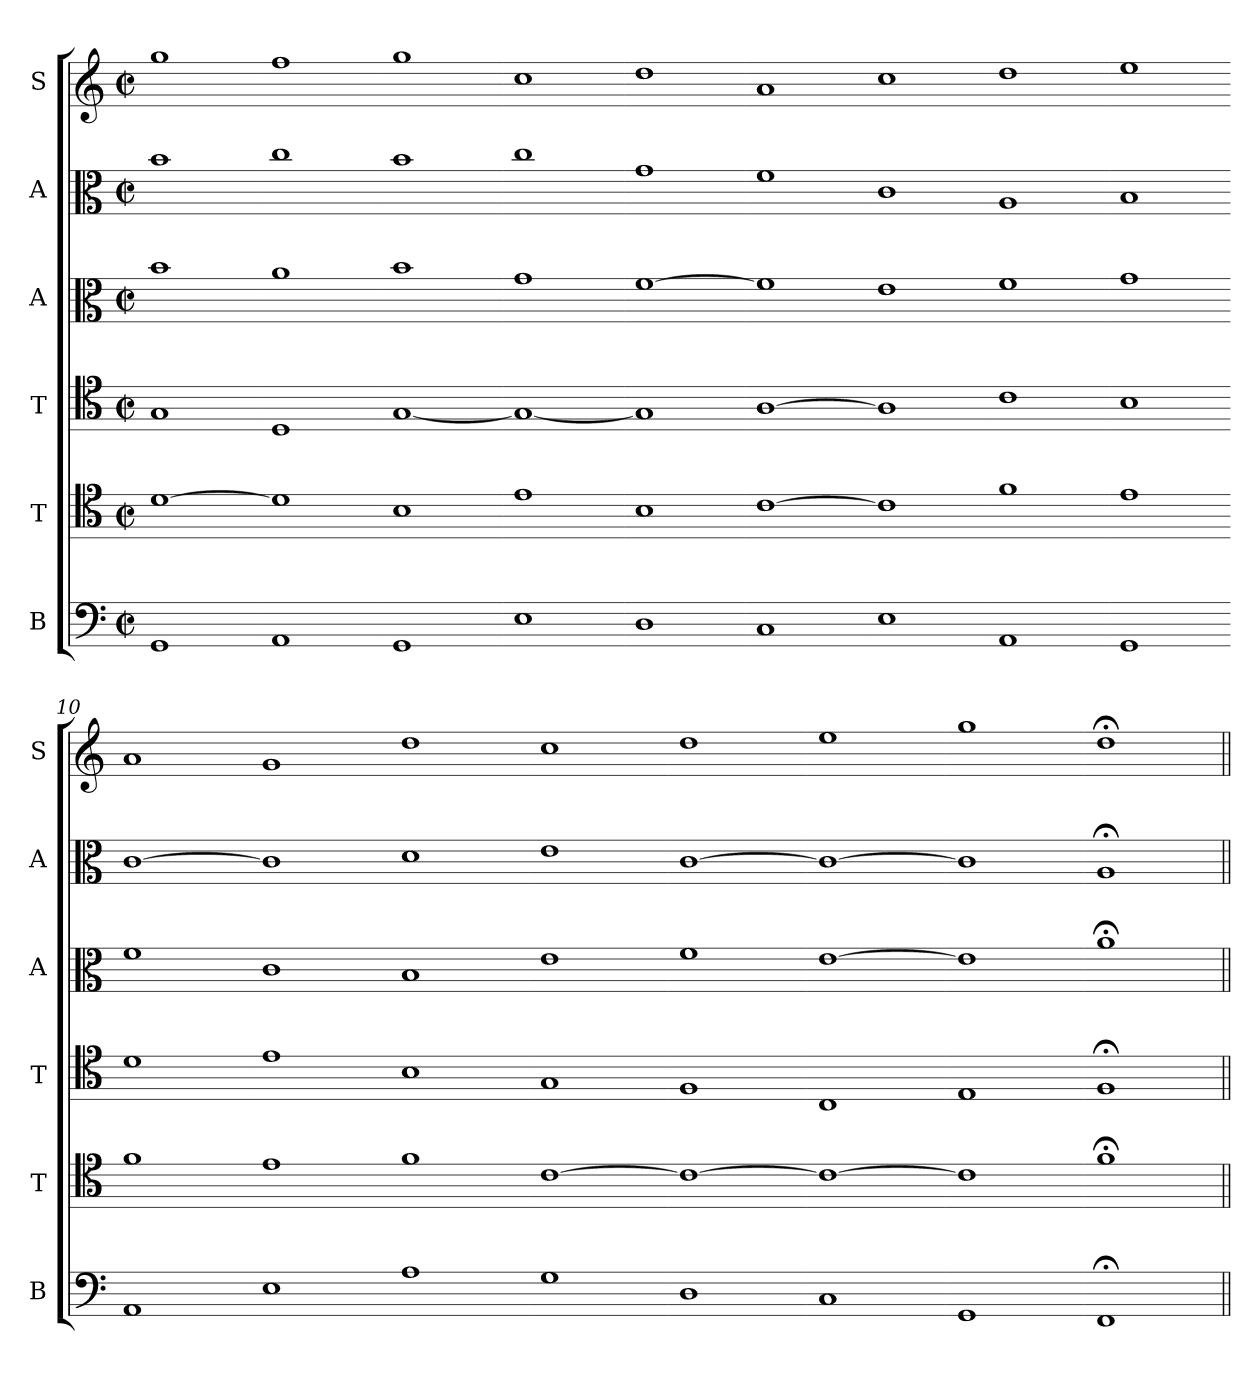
**kern	**kern	**kern	**kern	**kern	**kern
*part6	*part5	*part4	*part3	*part2	*part1
*staff6	*staff5	*staff4	*staff3	*staff2	*staff1
*I"B	*I"T	*I"T	*I"A	*I"A	*I"S
*I'B	*I'T	*I'T	*I'A	*I'A	*I'S
*clefF4	*clefC4	*clefC4	*clefC3	*clefC3	*clefG2
*k[]	*k[]	*k[]	*k[]	*k[]	*k[]
*M2/2	*M2/2	*M2/2	*M2/2	*M2/2	*M2/2
*met(c|)	*met(c|)	*met(c|)	*met(c|)	*met(c|)	*met(c|)
*MM208	*MM208	*MM208	*MM208	*MM208	*MM208
=1	=1	=1	=1	=1	=1
1GG	[1d	1G	1b	1b	1gg
=2-	=2-	=2-	=2-	=2-	=2-
1AA	1d]	1D	1a	1cc	1ff
=3-	=3-	=3-	=3-	=3-	=3-
1GG	1B	[1G	1b	1b	1gg
=4-	=4-	=4-	=4-	=4-	=4-
1E	1e	1G_	1g	1cc	1cc
=5-	=5-	=5-	=5-	=5-	=5-
1D	1B	1G]	[1f	1g	1dd
=6-	=6-	=6-	=6-	=6-	=6-
1C	[1c	[1A	1f]	1f	1a
=7-	=7-	=7-	=7-	=7-	=7-
1E	1c]	1A]	1e	1c	1cc
=8-	=8-	=8-	=8-	=8-	=8-
1AA	1f	1c	1f	1A	1dd
=9-	=9-	=9-	=9-	=9-	=9-
1GG	1e	1B	1g	1B	1ee
=10-	=10-	=10-	=10-	=10-	=10-
1AA	1f	1d	1f	[1c	1a
=11-	=11-	=11-	=11-	=11-	=11-
1E	1e	1e	1c	1c]	1g
=12-	=12-	=12-	=12-	=12-	=12-
1A	1f	1B	1B	1d	1dd
=13-	=13-	=13-	=13-	=13-	=13-
1G	[1c	1G	1e	1e	1cc
=14-	=14-	=14-	=14-	=14-	=14-
1D	1c_	1F	1f	[1c	1dd
=15-	=15-	=15-	=15-	=15-	=15-
1C	1c_	1C	[1e	1c_	1ee
=16-	=16-	=16-	=16-	=16-	=16-
1GG	1c]	1E	1e]	1c]	1gg
=17-	=17-	=17-	=17-	=17-	=17-
1FF;<	1f;<	1F;<	1a;<	1A;	1dd;<
=||	=||	=||	=||	=||	=||
*-	*-	*-	*-	*-	*-
